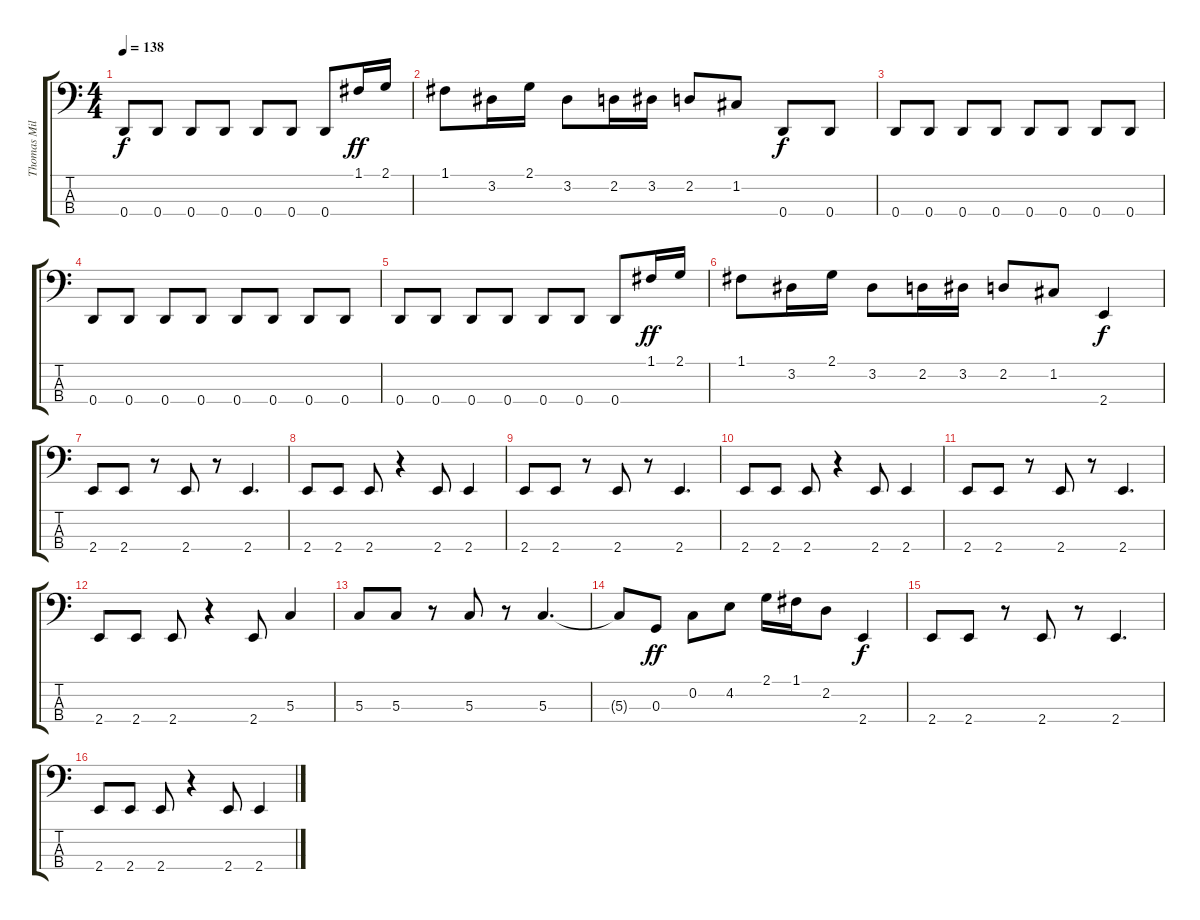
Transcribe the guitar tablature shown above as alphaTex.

\track ("Thomas Miller" "Thomas Mil") {instrument electricbassfinger}
\staff {score tabs}
\tuning (F2 C2 G1 D1) {hide}
\ts (4 4)
\tempo 138
\clef f4
\ks c
0.4.8{dy f} 0.4.8 0.4.8 0.4.8 0.4.8 0.4.8 0.4.8 1.1.16{dy ff} 2.1.16 |
1.1.8 3.2.16 2.1.16 3.2.8 2.2.16 3.2.16 2.2.8 1.2.8 0.4.8{dy f} 0.4.8 |
0.4.8 0.4.8 0.4.8 0.4.8 0.4.8 0.4.8 0.4.8 0.4.8 |
0.4.8 0.4.8 0.4.8 0.4.8 0.4.8 0.4.8 0.4.8 0.4.8 |
0.4.8 0.4.8 0.4.8 0.4.8 0.4.8 0.4.8 0.4.8 1.1.16{dy ff} 2.1.16 |
1.1.8 3.2.16 2.1.16 3.2.8 2.2.16 3.2.16 2.2.8 1.2.8 2.4.4{dy f} |
2.4.8 2.4.8 r.8 2.4.8 r.8 2.4.4{d} |
2.4.8 2.4.8 2.4.8 r.4 2.4.8 2.4.4 |
2.4.8 2.4.8 r.8 2.4.8 r.8 2.4.4{d} |
2.4.8 2.4.8 2.4.8 r.4 2.4.8 2.4.4 |
2.4.8 2.4.8 r.8 2.4.8 r.8 2.4.4{d} |
2.4.8 2.4.8 2.4.8 r.4 2.4.8 5.3.4 |
5.3.8 5.3.8 r.8 5.3.8 r.8 5.3.4{d} |
5.3{t}.8 0.3.8{dy ff} 0.2.8 4.2.8 2.1.16 1.1.16 2.2.8 2.4.4{dy f} |
2.4.8 2.4.8 r.8 2.4.8 r.8 2.4.4{d} |
2.4.8 2.4.8 2.4.8 r.4 2.4.8 2.4.4
